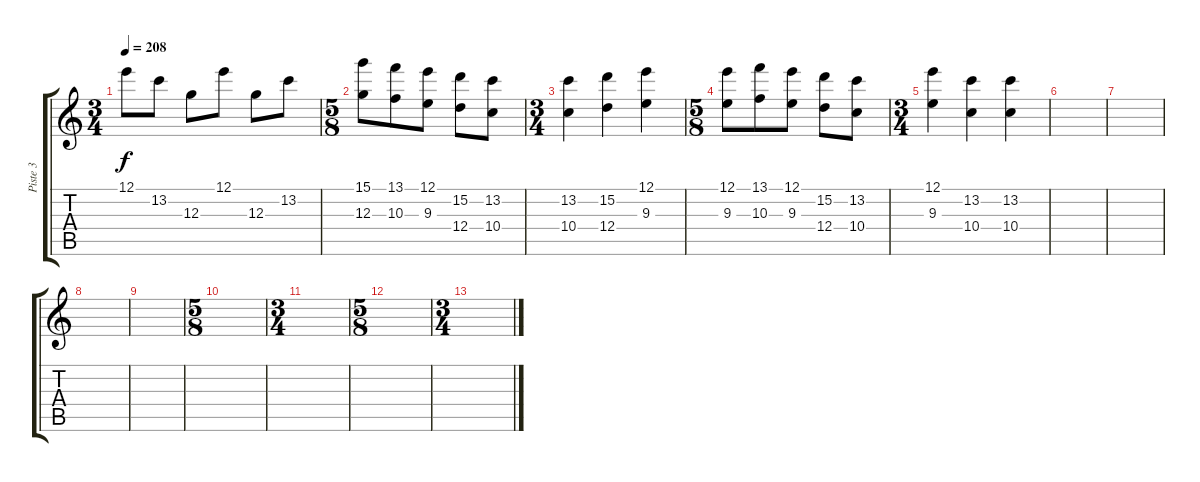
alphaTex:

\track ("Piste 3" "Piste 3") {instrument electricguitarclean}
\staff {score tabs}
\tuning (E4 B3 G3 D3 A2 E2) {hide}
\ts (3 4)
\tempo 208
\clef g2
\ks c
12.1.8{dy f} 13.2.8 12.3.8 12.1.8 12.3.8 13.2.8 |
\ts (5 8)
(15.1 12.3).8 (13.1 10.3).8 (12.1 9.3).8 (15.2 12.4).8 (13.2 10.4).8 |
\ts (3 4)
(13.2 10.4).4 (15.2 12.4).4 (12.1 9.3).4 |
\ts (5 8)
(12.1 9.3).8 (13.1 10.3).8 (12.1 9.3).8 (15.2 12.4).8 (13.2 10.4).8 |
\ts (3 4)
(12.1 9.3).4 (13.2 10.4).4 (13.2 10.4).4 |
|
|
|
|
\ts (5 8)
|
\ts (3 4)
|
\ts (5 8)
|
\ts (3 4)
